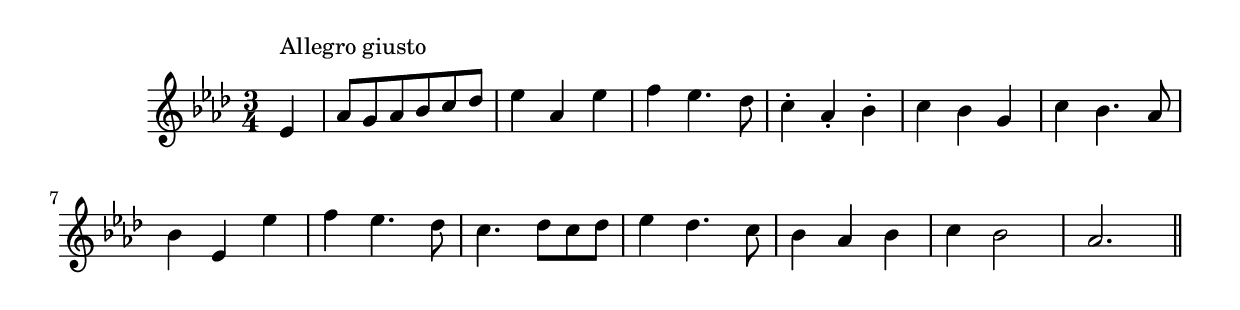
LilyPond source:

\version "2.19.49"
%{\header {
  title = "Gia-` il Sole dal Gange"
  composer = "Alessandro Scarlatti (1649-1725)"
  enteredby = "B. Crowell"
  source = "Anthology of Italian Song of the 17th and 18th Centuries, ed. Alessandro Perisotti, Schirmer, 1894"
}%}
\score{{\key as \major
\time 3/4
%{\tempo 4=126
%}\relative c' {
  \partial 4
  es4^\markup{\column { "Allegro giusto" " " }} |
  as8 g as bes c des | es4 as, es' | f es4. des8 | c4-. as-. bes-. | c bes g | c bes4. as8 | bes4 es, es' | f es4. des8 |
  c4. des8 c des | es4 des4. c8 | bes4 as bes | c bes2 | as2.
  \bar "||"
}

}}